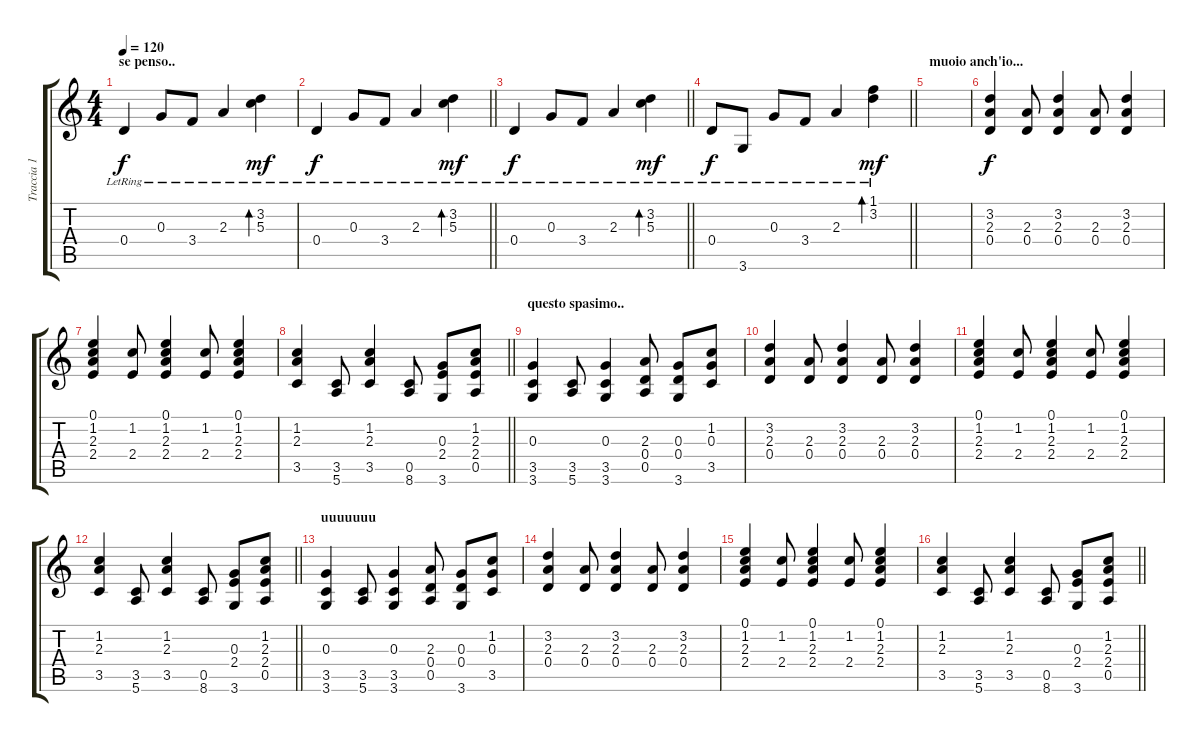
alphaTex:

\track ("Traccia 1" "Traccia 1") {instrument acousticguitarsteel}
\staff {score tabs}
\tuning (E4 B3 G3 D3 A2 E2) {hide}
\ts (4 4)
\section ("" "se penso..")
\tempo 120
\clef g2
\ks c
0.4{lr}.4{dy f} 0.3{lr}.8 3.4{lr}.8 2.3{lr}.4 (3.2{lr} 5.3{lr}).4{bd 120 dy mf} |
\barLineRight lightlight
0.4{lr}.4{dy f} 0.3{lr}.8 3.4{lr}.8 2.3{lr}.4 (3.2{lr} 5.3{lr}).4{bd 120 dy mf} |
\barLineRight lightlight
0.4{lr}.4{dy f} 0.3{lr}.8 3.4{lr}.8 2.3{lr}.4 (3.2{lr} 5.3{lr}).4{bd 120 dy mf} |
\barLineRight lightlight
0.4{lr}.8{dy f} 3.6{lr}.8 0.3{lr}.8 3.4{lr}.8 2.3{lr}.4 (1.1{lr} 3.2{lr}).4{bd 120 dy mf} |
\section ("" "muoio anch'io...")
|
(3.2 2.3 0.4).4{dy f} (2.3 0.4).8 (3.2 2.3 0.4).4 (2.3 0.4).8 (3.2 2.3 0.4).4 |
(0.1 1.2 2.3 2.4).4 (1.2 2.4).8 (0.1 1.2 2.3 2.4).4 (1.2 2.4).8 (0.1 1.2 2.3 2.4).4 |
\barLineRight lightlight
(1.2 2.3 3.5).4 (3.5 5.6).8 (1.2 2.3 3.5).4 (0.5 8.6).8 (0.3 2.4 3.6).8 (1.2 2.3 2.4 0.5).8 |
\section ("" "questo spasimo..")
(0.3 3.5 3.6).4 (3.5 5.6).8 (0.3 3.5 3.6).4 (2.3 0.4 0.5).8 (0.3 0.4 3.6).8 (1.2 0.3 3.5).8 |
(3.2 2.3 0.4).4 (2.3 0.4).8 (3.2 2.3 0.4).4 (2.3 0.4).8 (3.2 2.3 0.4).4 |
(0.1 1.2 2.3 2.4).4 (1.2 2.4).8 (0.1 1.2 2.3 2.4).4 (1.2 2.4).8 (0.1 1.2 2.3 2.4).4 |
\barLineRight lightlight
(1.2 2.3 3.5).4 (3.5 5.6).8 (1.2 2.3 3.5).4 (0.5 8.6).8 (0.3 2.4 3.6).8 (1.2 2.3 2.4 0.5).8 |
\section ("" "uuuuuuu")
(0.3 3.5 3.6).4 (3.5 5.6).8 (0.3 3.5 3.6).4 (2.3 0.4 0.5).8 (0.3 0.4 3.6).8 (1.2 0.3 3.5).8 |
(3.2 2.3 0.4).4 (2.3 0.4).8 (3.2 2.3 0.4).4 (2.3 0.4).8 (3.2 2.3 0.4).4 |
(0.1 1.2 2.3 2.4).4 (1.2 2.4).8 (0.1 1.2 2.3 2.4).4 (1.2 2.4).8 (0.1 1.2 2.3 2.4).4 |
\barLineRight lightlight
(1.2 2.3 3.5).4 (3.5 5.6).8 (1.2 2.3 3.5).4 (0.5 8.6).8 (0.3 2.4 3.6).8 (1.2 2.3 2.4 0.5).8
